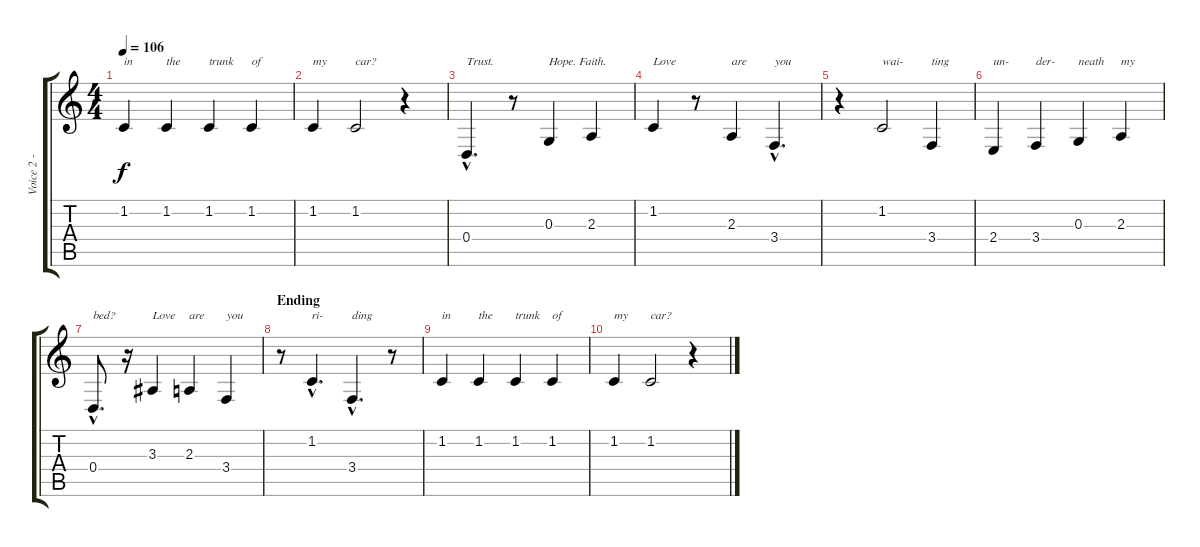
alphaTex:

\track ("Voice 2 - right" "Voice 2 - ") {instrument oboe}
\staff {score tabs}
\tuning (E4 B3 G3 D3 A2 E2) {hide}
\ts (4 4)
\tempo 106
\clef g2
\ks c
1.2.4{txt "in" dy f} 1.2.4{txt "the"} 1.2.4{txt "trunk"} 1.2.4{txt "of"} |
1.2.4{txt "my"} 1.2.2{txt "car?"} r.4 |
0.4{hac}.4{d txt "Trust."} r.8 0.3.4{txt "Hope. Faith."} 2.3.4 |
1.2.4{txt "Love"} r.8 2.3.4{txt "are"} 3.4{hac}.4{d txt "you"} |
r.4 1.2.2{txt "wai-"} 3.4.4{txt "ting"} |
2.4.4{txt "un-"} 3.4.4{txt "der-"} 0.3.4{txt "neath"} 2.3.4{txt "my"} |
0.4{hac}.8{d txt "bed?"} r.16 3.3.4{txt "Love"} 2.3.4{txt "are"} 3.4.4{txt "you"} |
\section ("" "Ending")
r.8 1.2{hac}.4{d txt "ri-"} 3.4{hac}.4{d txt "ding"} r.8 |
1.2.4{txt "in"} 1.2.4{txt "the"} 1.2.4{txt "trunk"} 1.2.4{txt "of"} |
1.2.4{txt "my"} 1.2.2{txt "car?"} r.4
